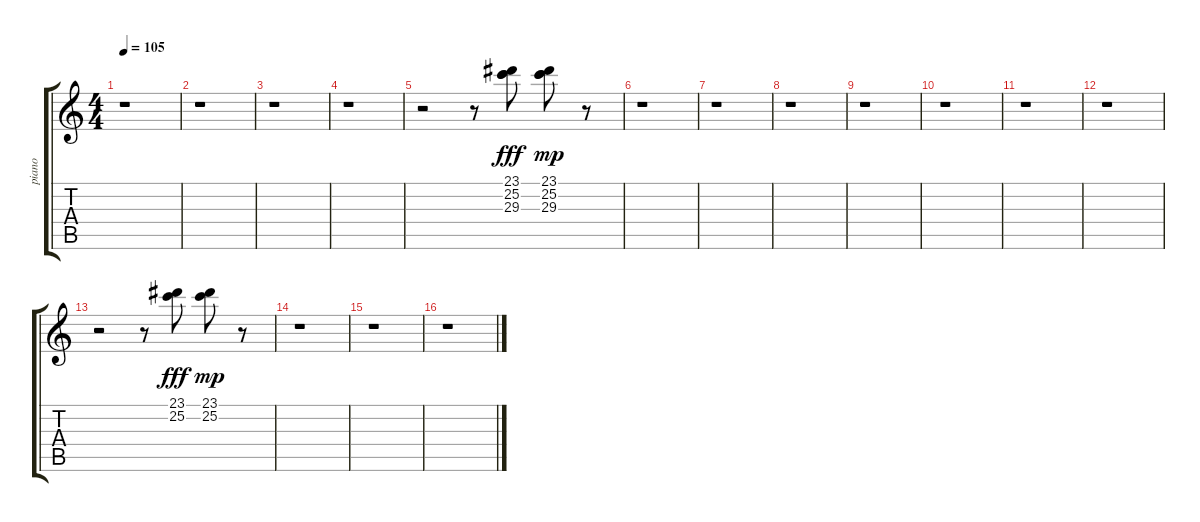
\track ("piano" "piano") {instrument acousticgrandpiano}
\staff {score tabs}
\tuning (E4 B3 G3 D3 A2 E2) {hide}
\ts (4 4)
\tempo 105
\clef g2
\ks c
r.1{dy mp} |
r.1 |
r.1 |
r.1 |
r.2 r.8 (23.1 25.2 29.3).8{dy fff} (23.1 25.2 29.3).8{dy mp} r.8 |
r.1 |
r.1 |
r.1 |
r.1 |
r.1 |
r.1 |
r.1 |
r.2 r.8 (23.1 25.2).8{dy fff} (23.1 25.2).8{dy mp} r.8 |
r.1 |
r.1 |
r.1
